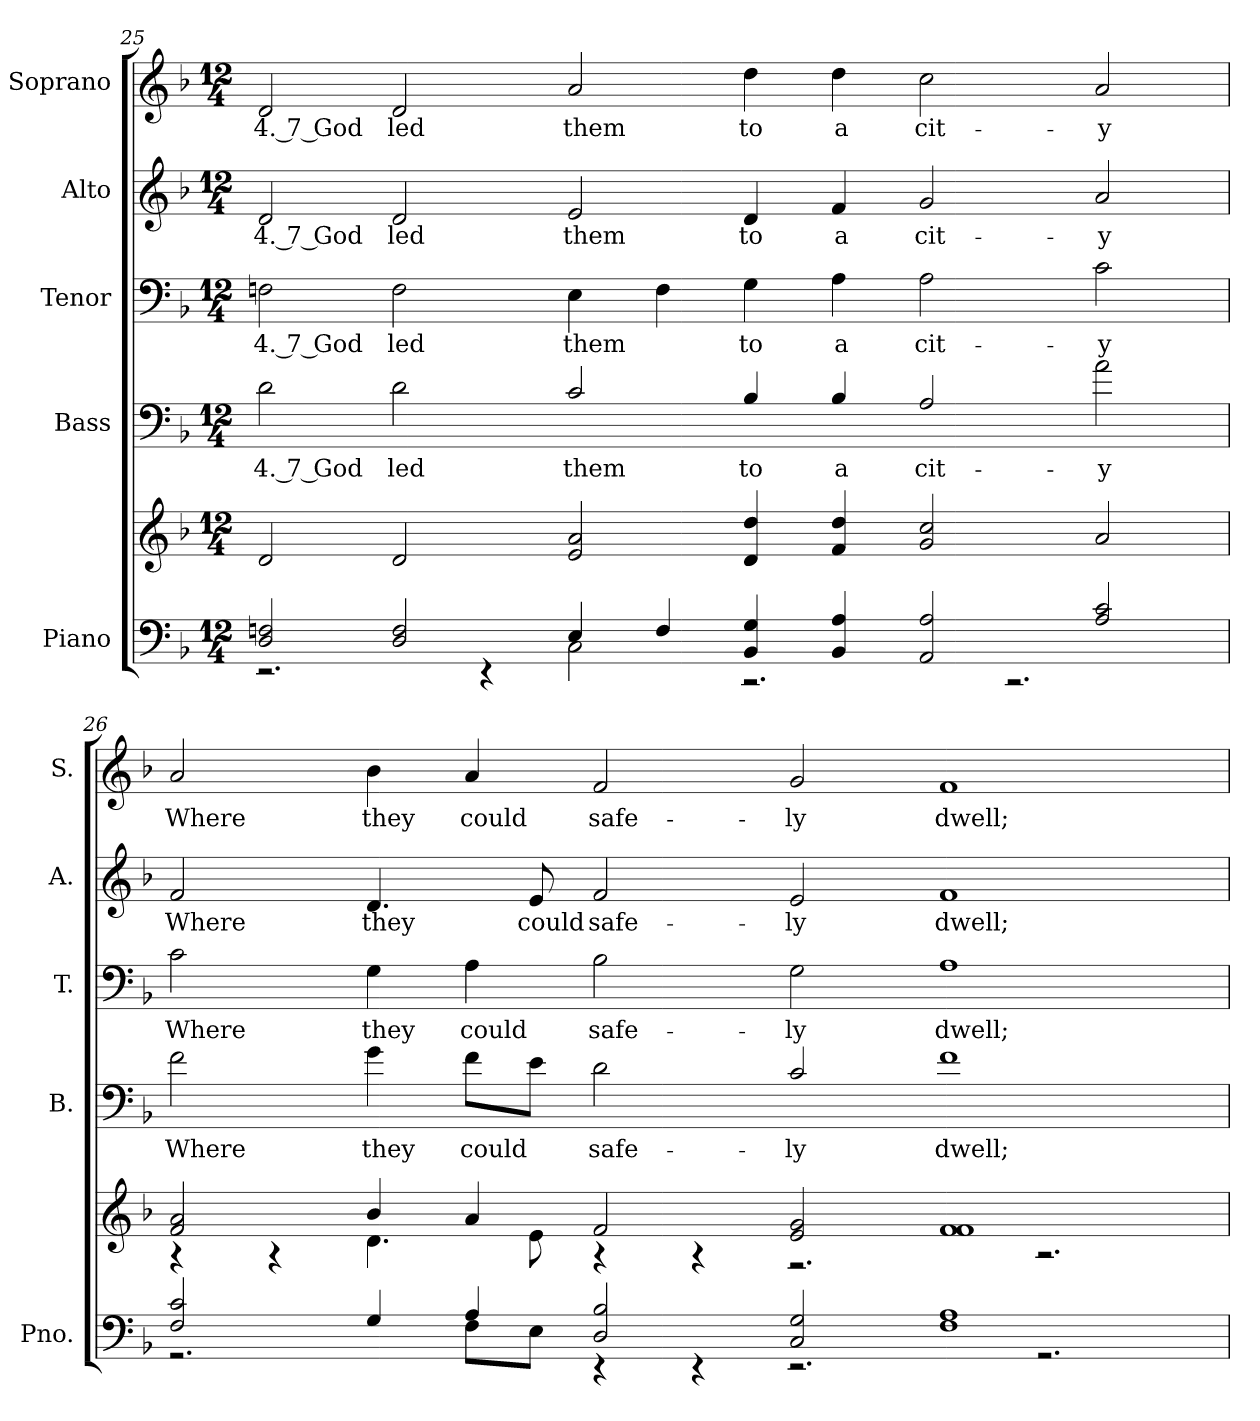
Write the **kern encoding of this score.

**kern	**kern	**kern	**text	**kern	**text	**kern	**text	**kern	**text
*part5	*part5	*part4	*part4	*part3	*part3	*part2	*part2	*part1	*part1
*staff6	*staff5	*staff4	*staff4	*staff3	*staff3	*staff2	*staff2	*staff1	*staff1
*I"Piano	*	*I"Bass	*	*I"Tenor	*	*I"Alto	*	*I"Soprano	*
*I'Pno.	*	*I'B.	*	*I'T.	*	*I'A.	*	*I'S.	*
!!LO:PB:g=z
*clefF4	*clefG2	*clefF4	*	*clefF4	*	*clefG2	*	*clefG2	*
*	*	*ITrd7c12	*	*	*	*	*	*	*
*k[b-]	*k[b-]	*k[b-]	*	*k[b-]	*	*k[b-]	*	*k[b-]	*
*F:	*F:	*F:	*	*F:	*	*F:	*	*F:	*
*M12/4	*M12/4	*M12/4	*	*M12/4	*	*M12/4	*	*M12/4	*
=25	=25	=25	=25	=25	=25	=25	=25	=25	=25
*^	*	*	*	*	*	*	*	*	*
!	!	!	!	!LO:LY:b:color=#000000	!	!	!	!	!	!
!	!	!	!	!	!	!LO:LY:b:color=#000000	!	!	!	!
!	!	!	!	!	!	!	!	!LO:LY:b:color=#000000	!	!
!	!	!	!	!	!	!	!	!	!	!LO:LY:b:color=#000000
2Di/ 2Fni	2.r	2di/	2Di\	4. 7 God	2Fni\	4. 7 God	2di/	4. 7 God	2di/	4. 7 God
!	!	!	!	!LO:LY:b:color=#000000	!	!	!	!	!	!
!	!	!	!	!	!	!LO:LY:b:color=#000000	!	!	!	!
!	!	!	!	!	!	!	!	!LO:LY:b:color=#000000	!	!
!	!	!	!	!	!	!	!	!	!	!LO:LY:b:color=#000000
2Di/ 2Fi	.	2di/	2Di\	led	2Fi\	led	2di/	led	2di/	led
.	4r	.	.	.	.	.	.	.	.	.
!	!	!	!	!LO:LY:b:color=#000000	!	!	!	!	!	!
!	!	!	!	!	!	!LO:LY:b:color=#000000	!	!	!	!
!	!	!	!	!	!	!	!	!LO:LY:b:color=#000000	!	!
!	!	!	!	!	!	!	!	!	!	!LO:LY:b:color=#000000
4Ei/	2Ci\	2ei/ 2ai	2Ci/	them	4Ei\	them	2ei/	them	2ai/	them
4Fi/	.	.	.	.	4Fi\	.	.	.	.	.
!	!	!	!	!LO:LY:b:color=#000000	!	!	!	!	!	!
!	!	!	!	!	!	!LO:LY:b:color=#000000	!	!	!	!
!	!	!	!	!	!	!	!	!LO:LY:b:color=#000000	!	!
!	!	!	!	!	!	!	!	!	!	!LO:LY:b:color=#000000
4BB-i/ 4Gi	2.r	4di/ 4ddi	4BB-i/	to	4Gi\	to	4di/	to	4ddi\	to
!	!	!	!	!LO:LY:b:color=#000000	!	!	!	!	!	!
!	!	!	!	!	!	!LO:LY:b:color=#000000	!	!	!	!
!	!	!	!	!	!	!	!	!LO:LY:b:color=#000000	!	!
!	!	!	!	!	!	!	!	!	!	!LO:LY:b:color=#000000
4BB-i/ 4Ai	.	4fi/ 4ddi	4BB-i/	a	4Ai\	a	4fi/	a	4ddi\	a
!	!	!	!	!LO:LY:b:color=#000000	!	!	!	!	!	!
!	!	!	!	!	!	!LO:LY:b:color=#000000	!	!	!	!
!	!	!	!	!	!	!	!	!LO:LY:b:color=#000000	!	!
!	!	!	!	!	!	!	!	!	!	!LO:LY:b:color=#000000
2AAi/ 2Ai	.	2gi/ 2cci	2AAi/	cit-	2Ai\	cit-	2gi/	cit-	2cci\	cit-
.	2.r	.	.	.	.	.	.	.	.	.
!	!	!	!	!LO:LY:b:color=#000000	!	!	!	!	!	!
!	!	!	!	!	!	!LO:LY:b:color=#000000	!	!	!	!
!	!	!	!	!	!	!	!	!LO:LY:b:color=#000000	!	!
!	!	!	!	!	!	!	!	!	!	!LO:LY:b:color=#000000
2Ai/ 2ci	.	2ai/	2Ai\	-y	2ci\	-y	2ai/	-y	2ai/	-y
!!LO:PB:g=z
=26	=26	=26	=26	=26	=26	=26	=26	=26	=26	=26
*	*	*^	*	*	*	*	*	*	*	*
!	!	!	!	!	!LO:LY:b:color=#000000	!	!	!	!	!	!
!	!	!	!	!	!	!	!LO:LY:b:color=#000000	!	!	!	!
!	!	!	!	!	!	!	!	!	!LO:LY:b:color=#000000	!	!
!	!	!	!	!	!	!	!	!	!	!	!LO:LY:b:color=#000000
2Fi/ 2ci	2.r	2fi/ 2ai	4r	2Fi\	Where	2ci\	Where	2fi/	Where	2ai/	Where
.	.	.	4r	.	.	.	.	.	.	.	.
!	!	!	!	!	!LO:LY:b:color=#000000	!	!	!	!	!	!
!	!	!	!	!	!	!	!LO:LY:b:color=#000000	!	!	!	!
!	!	!	!	!	!	!	!	!	!LO:LY:b:color=#000000	!	!
!	!	!	!	!	!	!	!	!	!	!	!LO:LY:b:color=#000000
4Gi/	.	4b-i/	4.di\	4Gi\	they	4Gi\	they	4.di/	they	4b-i\	they
!	!	!	!	!	!LO:LY:b:color=#000000	!	!	!	!	!	!
!	!	!	!	!	!	!	!LO:LY:b:color=#000000	!	!	!	!
!	!	!	!	!	!	!	!	!	!	!	!LO:LY:b:color=#000000
4Ai/	8Fi\L	4ai/	.	8Fi\L	could	4Ai\	could	.	.	4ai/	could
!	!	!	!	!	!	!	!	!	!LO:LY:b:color=#000000	!	!
.	8Ei\J	.	8ei\	8Ei\J	.	.	.	8ei/	could	.	.
!	!	!	!	!	!LO:LY:b:color=#000000	!	!	!	!	!	!
!	!	!	!	!	!	!	!LO:LY:b:color=#000000	!	!	!	!
!	!	!	!	!	!	!	!	!	!LO:LY:b:color=#000000	!	!
!	!	!	!	!	!	!	!	!	!	!	!LO:LY:b:color=#000000
2Di/ 2B-i	4r	2fi/	4r	2Di\	safe-	2B-i\	safe-	2fi/	safe-	2fi/	safe-
.	4r	.	4r	.	.	.	.	.	.	.	.
!	!	!	!	!	!LO:LY:b:color=#000000	!	!	!	!	!	!
!	!	!	!	!	!	!	!LO:LY:b:color=#000000	!	!	!	!
!	!	!	!	!	!	!	!	!	!LO:LY:b:color=#000000	!	!
!	!	!	!	!	!	!	!	!	!	!	!LO:LY:b:color=#000000
2Ci/ 2Gi	2.r	2ei/ 2gi	2.r	2Ci/	-ly	2Gi\	-ly	2ei/	-ly	2gi/	-ly
!	!	!	!	!	!LO:LY:b:color=#000000	!	!	!	!	!	!
!	!	!	!	!	!	!	!LO:LY:b:color=#000000	!	!	!	!
!	!	!	!	!	!	!	!	!	!LO:LY:b:color=#000000	!	!
!	!	!	!	!	!	!	!	!	!	!	!LO:LY:b:color=#000000
1Fi 1Ai	.	1fi 1fi	.	1Fi	dwell;	1Ai	dwell;	1fi	dwell;	1fi	dwell;
.	2.r	.	2.r	.	.	.	.	.	.	.	.
*v	*v	*	*	*	*	*	*	*	*	*	*
*	*v	*v	*	*	*	*	*	*	*	*
=	=	=	=	=	=	=	=	=	=
*-	*-	*-	*-	*-	*-	*-	*-	*-	*-
